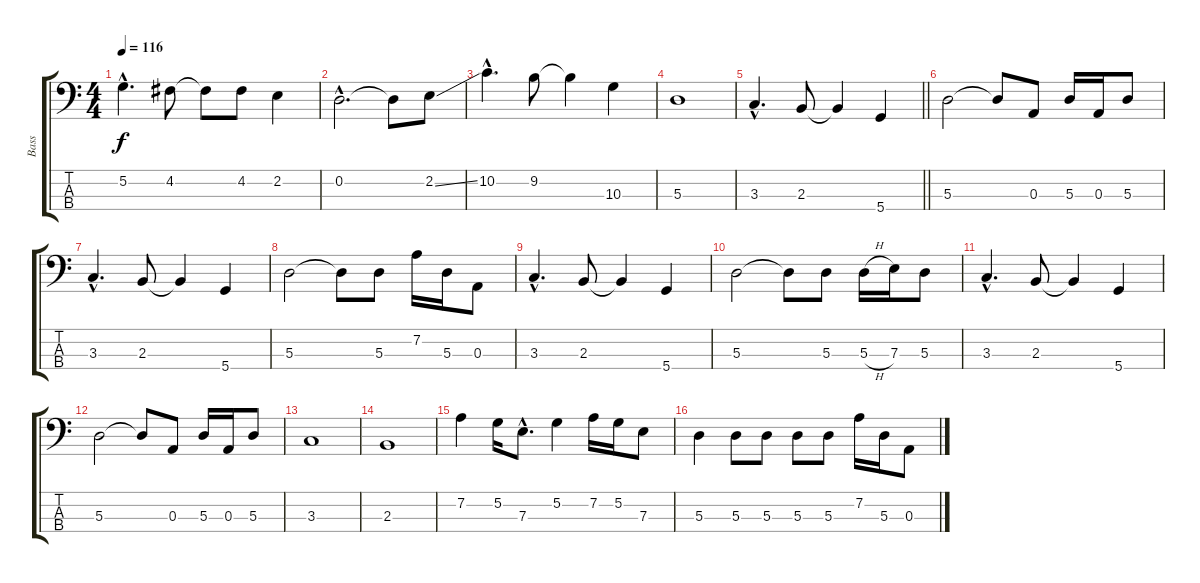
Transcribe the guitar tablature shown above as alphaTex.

\track ("Bass" "Bass") {instrument electricbassfinger}
\staff {score tabs}
\tuning (G2 D2 A1 D1) {hide}
\ts (4 4)
\tempo 116
\clef f4
\ks c
5.2{hac}.4{d dy f} 4.2.8 4.2{t}.8 4.2.8 2.2.4 |
0.2{hac}.2{d} 0.2{t}.8 2.2{ss}.8 |
10.2{hac}.4{d} 9.2.8 9.2{t}.4 10.3.4 |
5.3.1 |
\barLineRight lightlight
3.3{hac}.4{d} 2.3.8 2.3{t}.4 5.4.4 |
5.3.2 5.3{t}.8 0.3.8 5.3.16 0.3.16 5.3.8 |
3.3{hac}.4{d} 2.3.8 2.3{t}.4 5.4.4 |
5.3.2 5.3{t}.8 5.3.8 7.2.16 5.3.16 0.3.8 |
3.3{hac}.4{d} 2.3.8 2.3{t}.4 5.4.4 |
5.3.2 5.3{t}.8 5.3.8 5.3{h}.16 7.3.16 5.3.8 |
3.3{hac}.4{d} 2.3.8 2.3{t}.4 5.4.4 |
5.3.2 5.3{t}.8 0.3.8 5.3.16 0.3.16 5.3.8 |
3.3.1 |
2.3.1 |
7.2.4 5.2.16 7.3{hac}.8{d} 5.2.4 7.2.16 5.2.16 7.3.8 |
5.3.4 5.3.8 5.3.8 5.3.8 5.3.8 7.2.16 5.3.16 0.3.8
